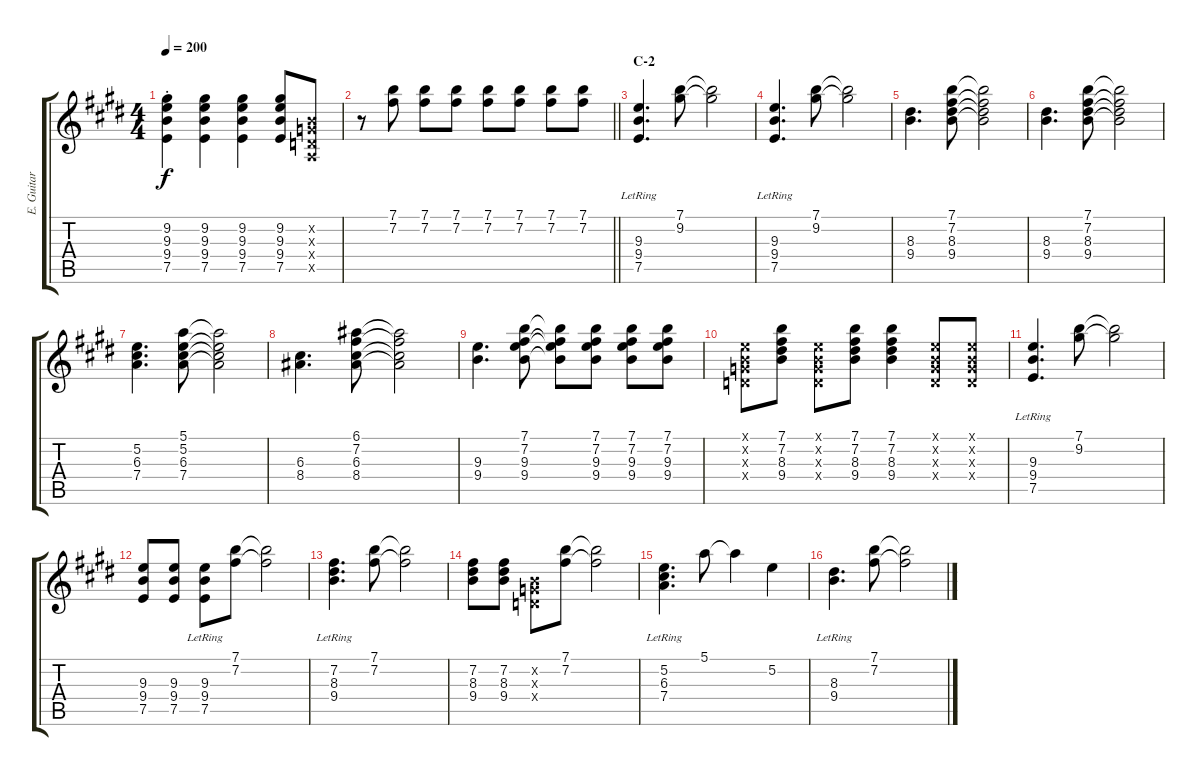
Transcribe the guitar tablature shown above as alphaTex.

\track ("E. Guitar I" "E. Guitar ") {instrument overdrivenguitar}
\staff {score tabs}
\tuning (E4 B3 G3 D3 A2 E2) {hide}
\ts (4 4)
\tempo 200
\clef g2
\ks e
(9.2{st} 9.3{st} 9.4{st} 7.5{st}).4{dy f} (9.2 9.3 9.4 7.5).4 (9.2 9.3 9.4 7.5).4 (9.2 9.3 9.4 7.5).8 (0.2{x} 0.3{x} 0.4{x} 0.5{x}).8 |
\barLineRight lightlight
r.8 (7.1 7.2).8 (7.1 7.2).8 (7.1 7.2).8 (7.1 7.2).8 (7.1 7.2).8 (7.1 7.2).8 (7.1 7.2).8 |
\section ("" "C-2")
(9.3{lr} 9.4{lr} 7.5{lr}).4{d} (7.1 9.2).8 (7.1{t} 9.2{t}).2 |
(9.3{lr} 9.4{lr} 7.5{lr}).4{d} (7.1 9.2).8 (7.1{t} 9.2{t}).2 |
(8.3 9.4).4{d} (7.1 7.2 8.3 9.4).8 (7.1{t} 7.2{t} 8.3{t} 9.4{t}).2 |
(8.3 9.4).4{d} (7.1 7.2 8.3 9.4).8 (7.1{t} 7.2{t} 8.3{t} 9.4{t}).2 |
(5.2 6.3 7.4).4{d} (5.1 5.2 6.3 7.4).8 (5.1{t} 5.2{t} 6.3{t} 7.4{t}).2 |
(6.3 8.4).4{d} (6.1 7.2 6.3 8.4).8 (6.1{t} 7.2{t} 6.3{t} 8.4{t}).2 |
(9.3 9.4).4{d} (7.1 7.2 9.3 9.4).8 (7.1{t} 7.2{t} 9.3{t} 9.4{t}).8 (7.1 7.2 9.3 9.4).8 (7.1 7.2 9.3 9.4).8 (7.1 7.2 9.3 9.4).8 |
(0.1{x} 0.2{x} 0.3{x} 0.4{x}).8 (7.1 7.2 8.3 9.4).8 (0.1{x} 0.2{x} 0.3{x} 0.4{x}).8 (7.1 7.2 8.3 9.4).8 (7.1 7.2 8.3 9.4).4 (0.1{x} 0.2{x} 0.3{x} 0.4{x}).8 (0.1{x} 0.2{x} 0.3{x} 0.4{x}).8 |
(9.3{lr} 9.4{lr} 7.5{lr}).4{d} (7.1 9.2).8 (7.1{t} 9.2{t}).2 |
(9.3 9.4 7.5).8 (9.3 9.4 7.5).8 (9.3{lr} 9.4{lr} 7.5{lr}).8 (7.1 7.2).8 (7.1{t} 7.2{t}).2 |
(7.2{lr} 8.3{lr} 9.4{lr}).4{d} (7.1 7.2).8 (7.1{t} 7.2{t}).2 |
(7.2 8.3 9.4).8 (7.2 8.3 9.4).8 (0.2{x} 0.3{x} 0.4{x}).8 (7.1 7.2).8 (7.1{t} 7.2{t}).2 |
(5.2{lr} 6.3{lr} 7.4{lr}).4{d} 5.1.8 5.1{t}.4 5.2.4 |
(8.3{lr} 9.4{lr}).4{d} (7.1 7.2).8 (7.1{t} 7.2{t}).2
